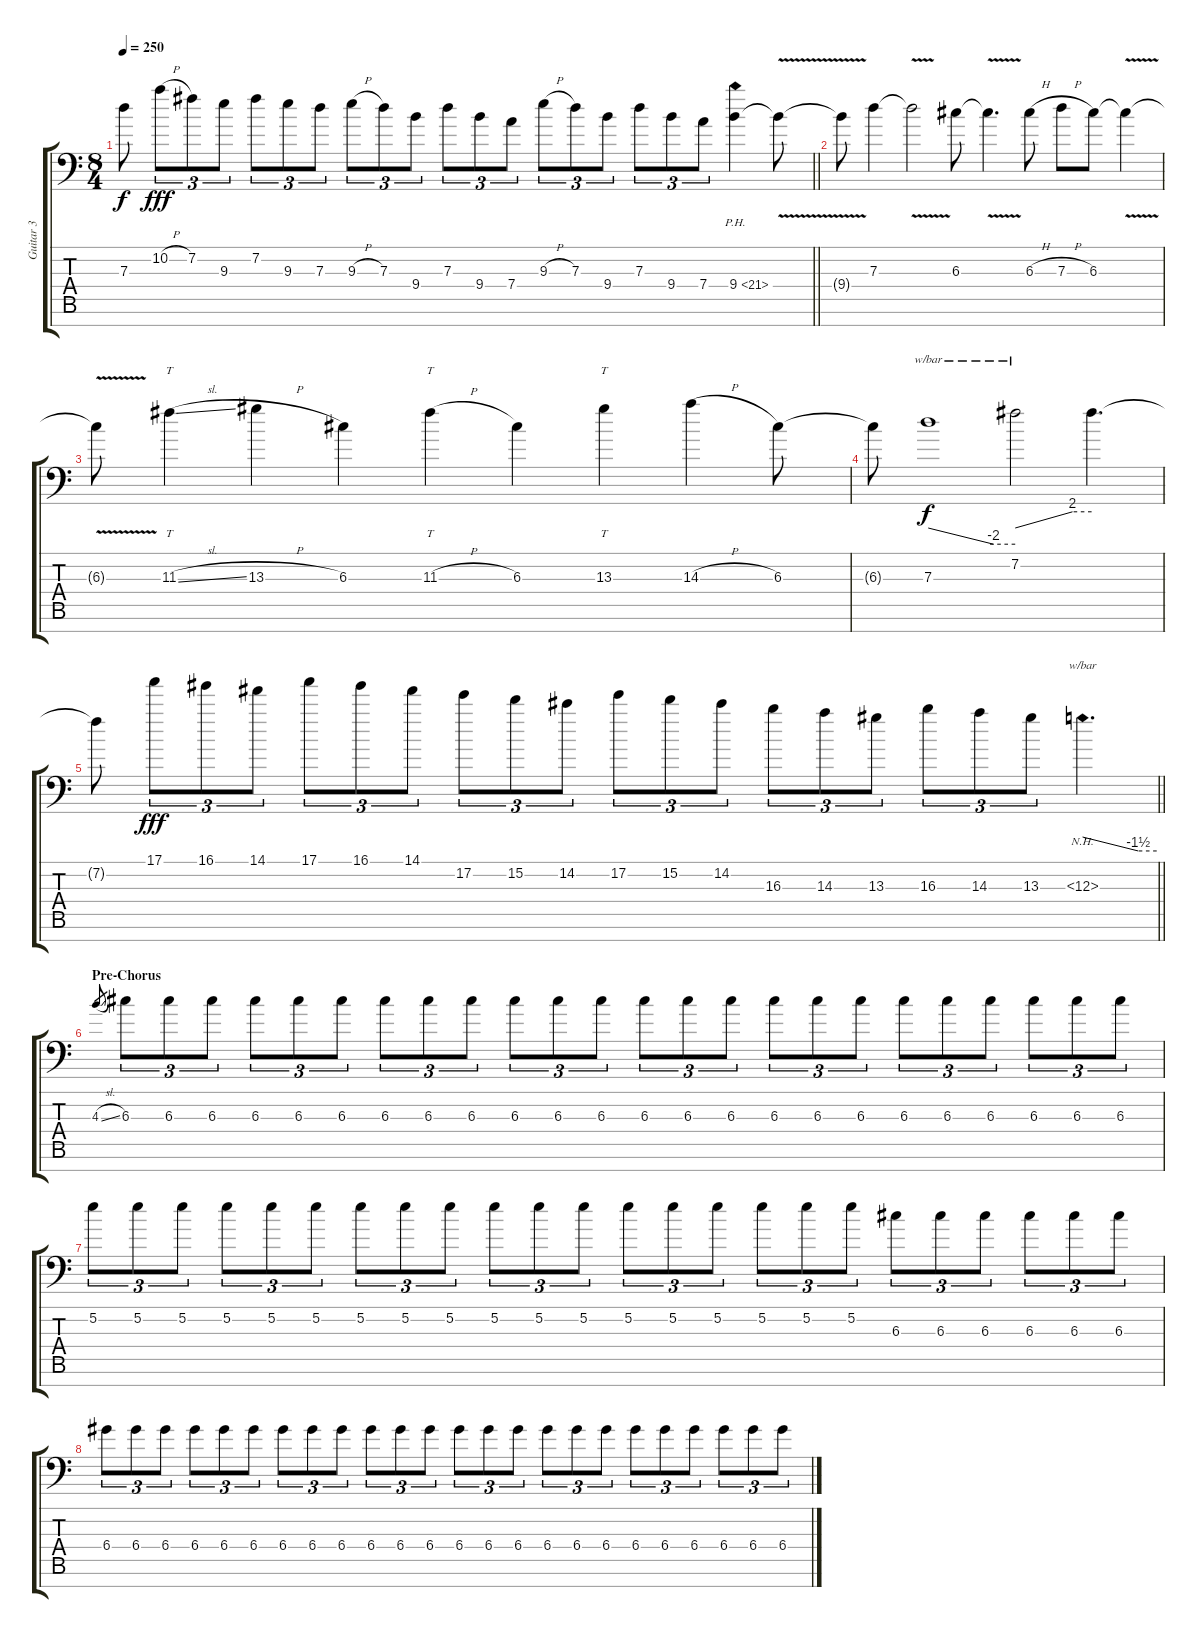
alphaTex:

\track ("Guitar 3" "Guitar 3") {instrument distortionguitar}
\staff {score tabs}
\tuning (E4 B3 G3 D3 A2 E2 A1) {hide}
\ts (8 4)
\tempo 250
\clef f4
\barLineRight lightlight
\ks c
7.3{t}.8{dy f} 10.2{h}.8{tu (3 2) dy fff} 7.2.8{tu (3 2)} 9.3.8{tu (3 2)} 7.2.8{tu (3 2)} 9.3.8{tu (3 2)} 7.3.8{tu (3 2)} 9.3{h}.8{tu (3 2)} 7.3.8{tu (3 2)} 9.4.8{tu (3 2)} 7.3.8{tu (3 2)} 9.4.8{tu (3 2)} 7.4.8{tu (3 2)} 9.3{h}.8{tu (3 2)} 7.3.8{tu (3 2)} 9.4.8{tu (3 2)} 7.3.8{tu (3 2)} 9.4.8{tu (3 2)} 7.4.8{tu (3 2)} 9.4{ph 12}.4{instrument guitarharmonics} 9.4{v t}.8 |
9.4{t}.8 7.3.4{instrument distortionguitar} 7.3{v t}.2 6.3.8 6.3{v t}.4{d} 6.3{h}.8 7.3{h}.8 6.3.8 6.3{v t}.4 |
6.3{t}.8 11.3{sl}.4{tt} 13.3{h}.4 6.3.4 11.3{h}.4{tt} 6.3.4 13.3.4{tt} 14.3{h}.4 6.3.8 |
6.3{t}.8 7.3.1{tbe (custom default 0 0 45 -8 60 -8) dy f instrument guitarharmonics} 7.2.2{tbe (custom default 0 0 45 8 60 8)} 7.2{t}.4{d} |
\barLineRight lightlight
7.2{t}.8 17.1.8{tu (3 2) dy fff instrument distortionguitar} 16.1.8{tu (3 2)} 14.1.8{tu (3 2)} 17.1.8{tu (3 2)} 16.1.8{tu (3 2)} 14.1.8{tu (3 2)} 17.2.8{tu (3 2)} 15.2.8{tu (3 2)} 14.2.8{tu (3 2)} 17.2.8{tu (3 2)} 15.2.8{tu (3 2)} 14.2.8{tu (3 2)} 16.3.8{tu (3 2)} 14.3.8{tu (3 2)} 13.3.8{tu (3 2)} 16.3.8{tu (3 2)} 14.3.8{tu (3 2)} 13.3.8{tu (3 2)} 12.3{nh}.4{d tbe (custom default 0 0 45 -6 60 -6) instrument guitarharmonics} |
\section ("" "Pre-Chorus")
4.3{sl}.8{gr} 6.3.8{tu (3 2) instrument distortionguitar} 6.3.8{tu (3 2)} 6.3.8{tu (3 2)} 6.3.8{tu (3 2)} 6.3.8{tu (3 2)} 6.3.8{tu (3 2)} 6.3.8{tu (3 2)} 6.3.8{tu (3 2)} 6.3.8{tu (3 2)} 6.3.8{tu (3 2)} 6.3.8{tu (3 2)} 6.3.8{tu (3 2)} 6.3.8{tu (3 2)} 6.3.8{tu (3 2)} 6.3.8{tu (3 2)} 6.3.8{tu (3 2)} 6.3.8{tu (3 2)} 6.3.8{tu (3 2)} 6.3.8{tu (3 2)} 6.3.8{tu (3 2)} 6.3.8{tu (3 2)} 6.3.8{tu (3 2)} 6.3.8{tu (3 2)} 6.3.8{tu (3 2)} |
5.2.8{tu (3 2)} 5.2.8{tu (3 2)} 5.2.8{tu (3 2)} 5.2.8{tu (3 2)} 5.2.8{tu (3 2)} 5.2.8{tu (3 2)} 5.2.8{tu (3 2)} 5.2.8{tu (3 2)} 5.2.8{tu (3 2)} 5.2.8{tu (3 2)} 5.2.8{tu (3 2)} 5.2.8{tu (3 2)} 5.2.8{tu (3 2)} 5.2.8{tu (3 2)} 5.2.8{tu (3 2)} 5.2.8{tu (3 2)} 5.2.8{tu (3 2)} 5.2.8{tu (3 2)} 6.3.8{tu (3 2)} 6.3.8{tu (3 2)} 6.3.8{tu (3 2)} 6.3.8{tu (3 2)} 6.3.8{tu (3 2)} 6.3.8{tu (3 2)} |
6.4.8{tu (3 2)} 6.4.8{tu (3 2)} 6.4.8{tu (3 2)} 6.4.8{tu (3 2)} 6.4.8{tu (3 2)} 6.4.8{tu (3 2)} 6.4.8{tu (3 2)} 6.4.8{tu (3 2)} 6.4.8{tu (3 2)} 6.4.8{tu (3 2)} 6.4.8{tu (3 2)} 6.4.8{tu (3 2)} 6.4.8{tu (3 2)} 6.4.8{tu (3 2)} 6.4.8{tu (3 2)} 6.4.8{tu (3 2)} 6.4.8{tu (3 2)} 6.4.8{tu (3 2)} 6.4.8{tu (3 2)} 6.4.8{tu (3 2)} 6.4.8{tu (3 2)} 6.4.8{tu (3 2)} 6.4.8{tu (3 2)} 6.4.8{tu (3 2)}
